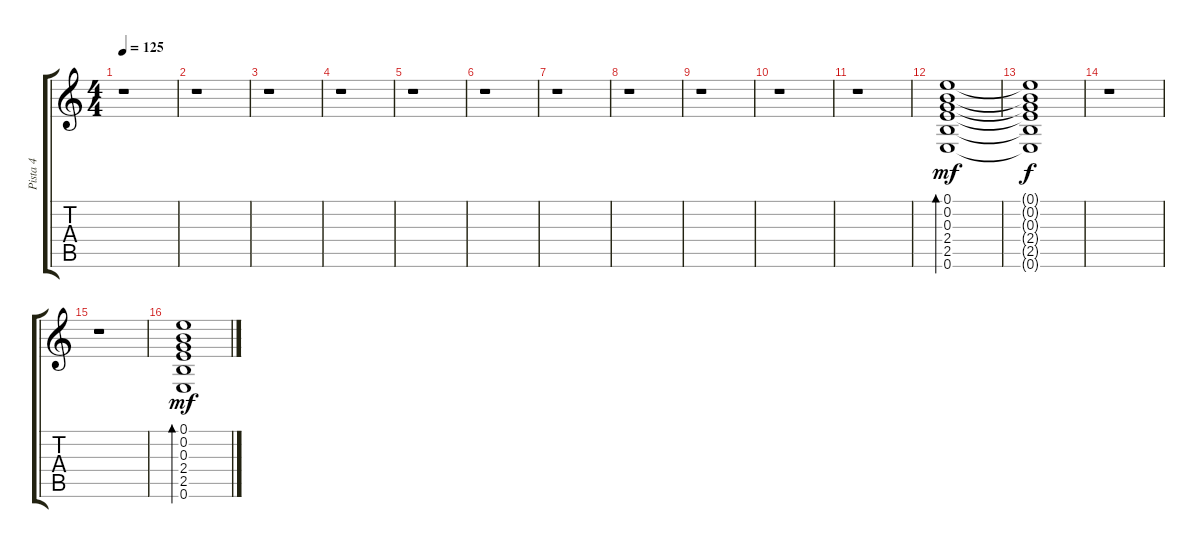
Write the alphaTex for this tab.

\track ("Pista 4" "Pista 4") {instrument acousticguitarnylon}
\staff {score tabs}
\tuning (E4 B3 G3 D3 A2 E2) {hide}
\ts (4 4)
\tempo 125
\clef g2
\ks c
r.1{dy f} |
r.1 |
r.1 |
r.1 |
r.1 |
r.1 |
r.1 |
r.1 |
r.1 |
r.1 |
r.1 |
(0.1 0.2 0.3 2.4 2.5 0.6).1{bd 240 dy mf balance 12} |
(0.1{t} 0.2{t} 0.3{t} 2.4{t} 2.5{t} 0.6{t}).1{dy f} |
r.1 |
r.1 |
(0.1 0.2 0.3 2.4 2.5 0.6).1{bd 240 dy mf balance 12}
